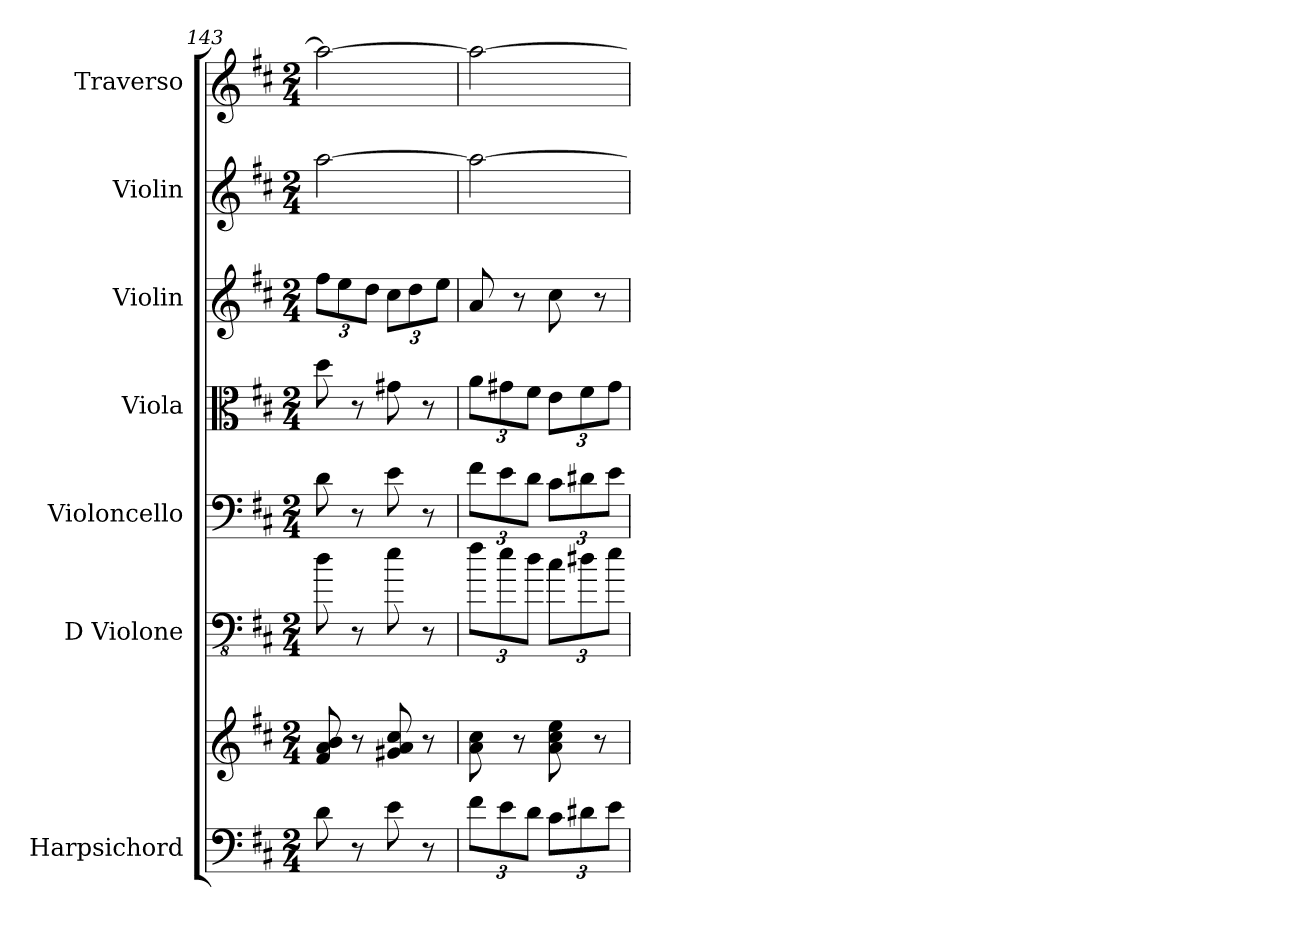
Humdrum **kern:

**kern	**kern	**kern	**kern	**kern	**kern	**kern	**kern
*part7	*part7	*part6	*part5	*part4	*part3	*part2	*part1
*staff8	*staff7	*staff6	*staff5	*staff4	*staff3	*staff2	*staff1
*I"Harpsichord	*	*I"D Violone	*I"Violoncello	*I"Viola	*I"Violin	*I"Violin	*I"Traverso
*I'Hch.	*	*I'D Vne.	*I'Vc.	*I'Vla.	*I'Vln.	*I'Vln.	*I'Trv.
*clefF4	*clefG2	*clefFv4	*clefF4	*clefC3	*clefG2	*clefG2	*clefG2
*	*	*ITrd7c12	*	*	*	*	*
*k[f#c#]	*k[f#c#]	*k[f#c#]	*k[f#c#]	*k[f#c#]	*k[f#c#]	*k[f#c#]	*k[f#c#]
*M2/4	*M2/4	*M2/4	*M2/4	*M2/4	*M2/4	*M2/4	*M2/4
*	*	*	*	*	*Xbrackettup	*	*
=143	=143	=143	=143	=143	=143	=143	=143
8d\	8f#/ 8a/ 8b/	8D\	8d\	8dd\	12ff#\L	[2aa\	2aa\_
.	.	.	.	.	12ee\	.	.
8r	8r	8r	8r	8r	.	.	.
.	.	.	.	.	12dd\J	.	.
8e\	8g#X/ 8a/ 8cc#/	8E\	8e\	8g#X\	12cc#\L	.	.
.	.	.	.	.	12dd\	.	.
8r	8r	8r	8r	8r	.	.	.
.	.	.	.	.	12ee\J	.	.
=144	=144	=144	=144	=144	=144	=144	=144
*Xbrackettup	*	*Xbrackettup	*Xbrackettup	*Xbrackettup	*	*	*
12f#\L	8a\ 8cc#\	12F#\L	12f#\L	12a\L	8a/	2aa\_	2aa\_
12e\	.	12E\	12e\	12g#X\	.	.	.
.	8r	.	.	.	8r	.	.
12d\J	.	12D\J	12d\J	12f#\J	.	.	.
12c#\L	8a\ 8cc#\ 8ee\	12C#\L	12c#\L	12e\L	8cc#\	.	.
12d#X\	.	12D#X\	12d#X\	12f#\	.	.	.
.	8r	.	.	.	8r	.	.
12e\J	.	12E\J	12e\J	12g#\J	.	.	.
=	=	=	=	=	=	=	=
*-	*-	*-	*-	*-	*-	*-	*-
